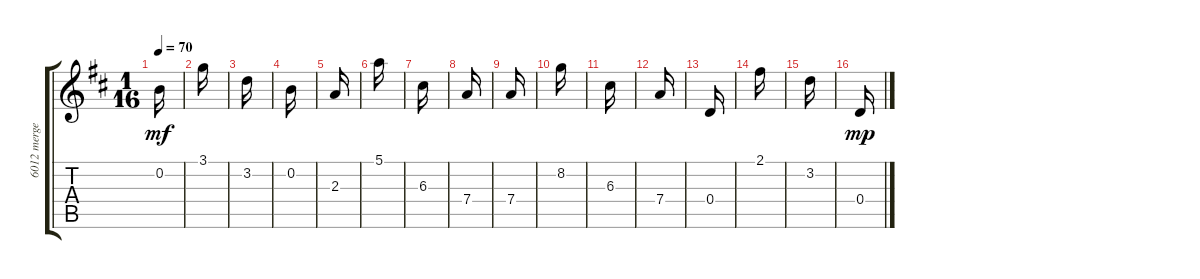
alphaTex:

\track ("6012 merged         " "6012 merge") {instrument acousticguitarnylon}
\staff {score tabs}
\tuning (E4 B3 G3 D3 A2 E2) {hide}
\ts (1 16)
\tempo 70
\clef g2
\ks d
0.2.16{dy mf} |
3.1.16 |
3.2.16 |
0.2.16 |
2.3.16 |
5.1.16 |
6.3.16 |
7.4.16 |
7.4.16 |
8.2.16 |
6.3.16 |
7.4.16 |
0.4.16 |
2.1.16 |
3.2.16 |
0.4.16{dy mp}
